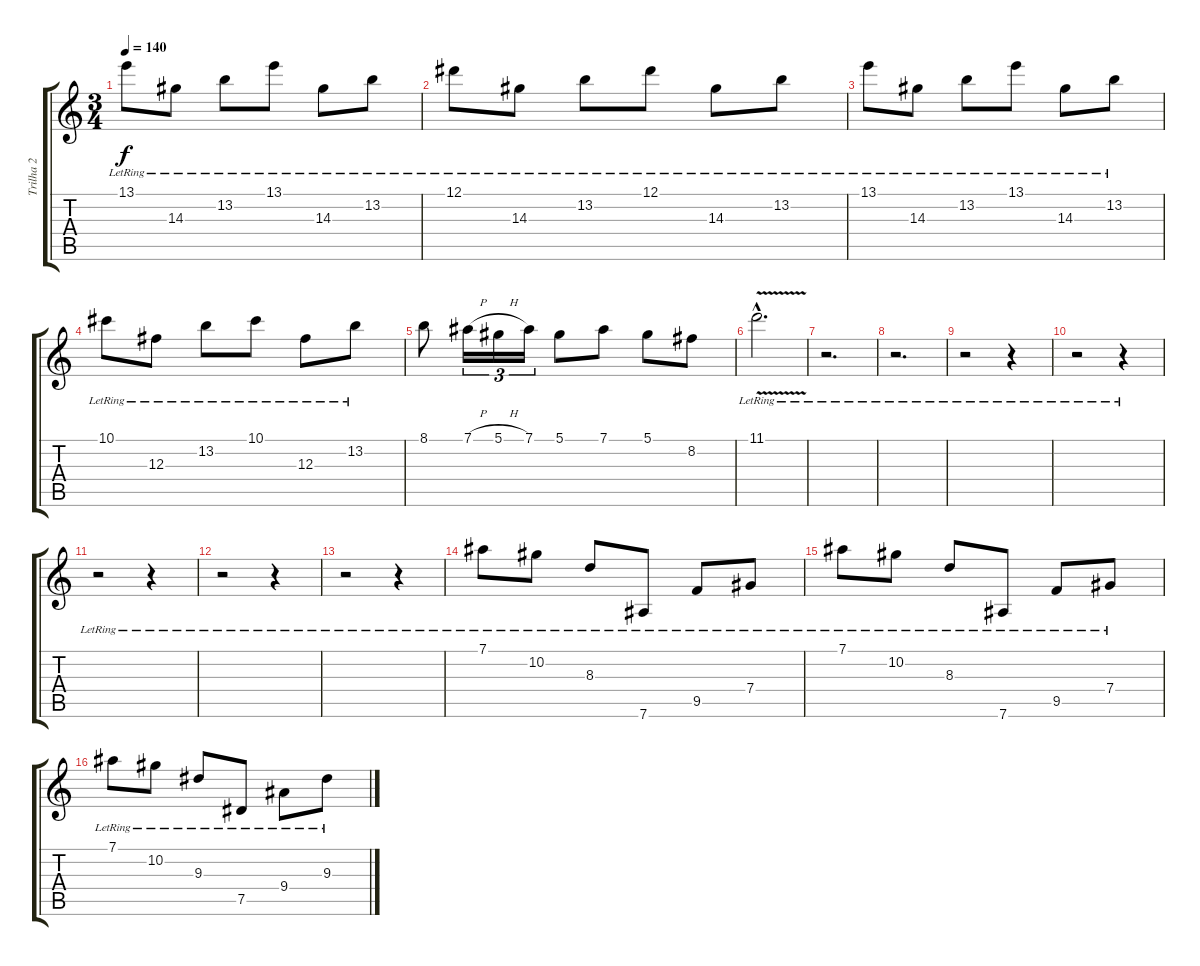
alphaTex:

\track ("Trilha 2" "Trilha 2") {instrument acousticguitarnylon}
\staff {score tabs}
\tuning (Eb4 Bb3 Gb3 Db3 Ab2 Eb2) {hide}
\ts (3 4)
\tempo 140
\clef g2
\ks c
13.1{lr}.8{dy f} 14.3{lr}.8 13.2{lr}.8 13.1{lr}.8 14.3{lr}.8 13.2{lr}.8 |
12.1{lr}.8 14.3{lr}.8 13.2{lr}.8 12.1{lr}.8 14.3{lr}.8 13.2{lr}.8 |
13.1{lr}.8 14.3{lr}.8 13.2{lr}.8 13.1{lr}.8 14.3{lr}.8 13.2{lr}.8 |
10.1{lr}.8 12.3{lr}.8 13.2{lr}.8 10.1{lr}.8 12.3{lr}.8 13.2{lr}.8 |
8.1.8 7.1{h}.16{tu (3 2)} 5.1{h}.16{tu (3 2)} 7.1.16{tu (3 2)} 5.1.8 7.1.8 5.1.8 8.2.8 |
11.1{v hac lr}.2{d} |
r.2{d} |
r.2{d} |
r.2 r.4 |
r.2 r.4 |
r.2 r.4 |
r.2 r.4 |
r.2 r.4 |
7.1{lr}.8 10.2{lr}.8 8.3{lr}.8 7.6{lr}.8 9.5{lr}.8 7.4{lr}.8 |
7.1{lr}.8 10.2{lr}.8 8.3{lr}.8 7.6{lr}.8 9.5{lr}.8 7.4{lr}.8 |
7.1{lr}.8 10.2{lr}.8 9.3{lr}.8 7.5{lr}.8 9.4{lr}.8 9.3{lr}.8
